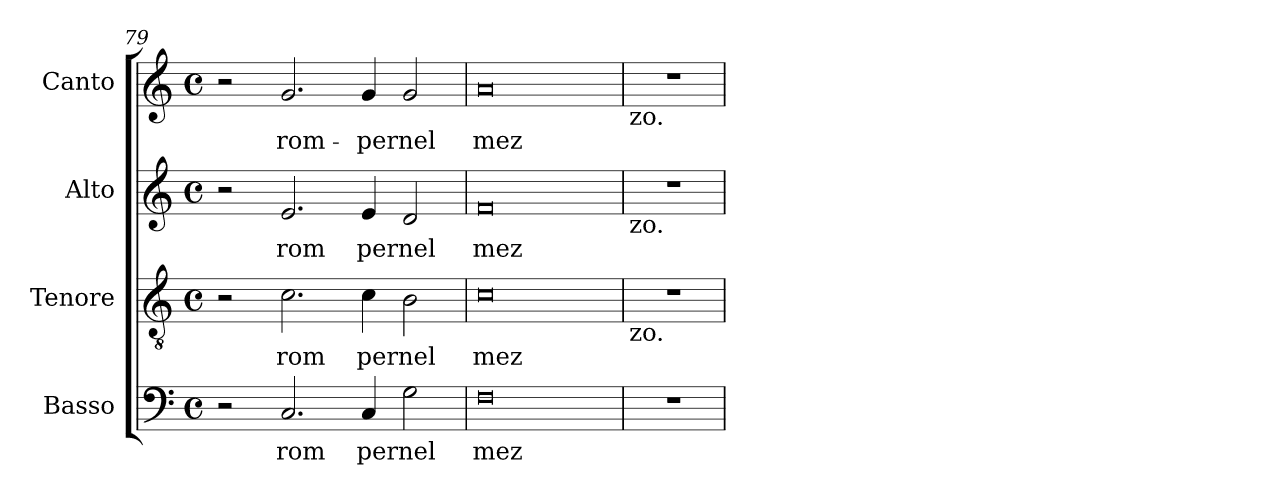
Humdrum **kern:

**kern	**text	**kern	**text	**kern	**text	**kern	**text
*part4	*part4	*part3	*part3	*part2	*part2	*part1	*part1
*staff4	*staff4	*staff3	*staff3	*staff2	*staff2	*staff1	*staff1
*I"Basso	*	*I"Tenore	*	*I"Alto	*	*I"Canto	*
*I'Basso	*	*I'Tenore	*	*I'Alto	*	*I'Canto	*
*clefF4	*	*clefGv2	*	*clefG2	*	*clefG2	*
*k[]	*	*k[]	*	*k[]	*	*k[]	*
*C:	*	*C:	*	*C:	*	*C:	*
*M4/4	*	*M4/4	*	*M4/4	*	*M4/4	*
*met(c)	*	*met(c)	*	*met(c)	*	*met(c)	*
=79	=79	=79	=79	=79	=79	=79	=79
2r	.	2r	.	2r	.	2r	.
!	!LO:LY:b:cj	!	!LO:LY:b:cj	!	!LO:LY:b:cj	!	!LO:LY:a:cj
2.C/	rom	2.c\	rom	2.e/	rom	2.g/	rom-
!	!LO:LY:b:cj	!	!LO:LY:b:cj	!	!LO:LY:b:cj	!	!LO:LY:a:cj
4C/	per	4c\	per	4e/	per	4g/	-per
!	!LO:LY:b:cj	!	!LO:LY:b:cj	!	!LO:LY:b:cj	!	!LO:LY:a:cj
2G\	nel	2B\	nel	2d/	nel	2g/	nel
=80	=80	=80	=80	=80	=80	=80	=80
!	!LO:LY:b:cj	!	!LO:LY:b:cj	!	!LO:LY:b:cj	!	!LO:LY:a:cj
0F	mez	0c	mez	0f	mez	0a	mez-
=81	=81	=81	=81	=81	=81	=81	=81
!	!	!	!	!	!	!LO:TX:b:t=zo.	!
!	!	!	!	!LO:TX:b:t=zo.	!	!	!
!	!	!LO:TX:b:t=zo.	!	!	!	!	!
1r	.	1r	.	1r	.	1r	.
=	=	=	=	=	=	=	=
*-	*-	*-	*-	*-	*-	*-	*-
